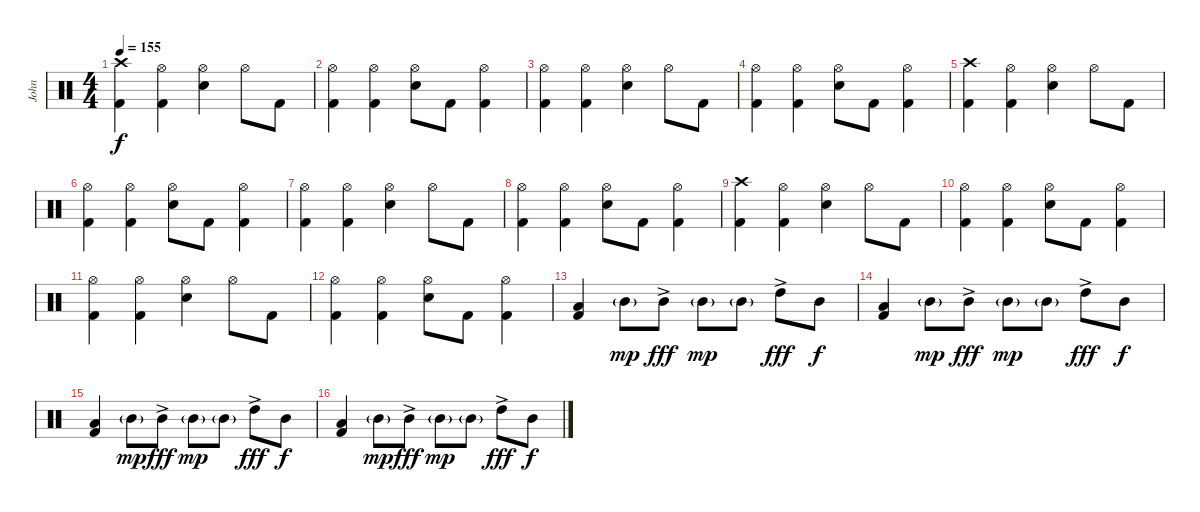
\track ("John" "John") {instrument percussion}
\staff {score}
\articulation defaults
\ts (4 4)
\tempo 155
\clef neutral
\ks c
("Crash high (hit)" "Kick (hit) 2").4{dy f} ("Hi-Hat (open)" "Kick (hit) 2").4 ("Hi-Hat (open)" "Electric Snare (hit)").4 "Hi-Hat (open)".8 "Kick (hit) 2".8 |
("Hi-Hat (open)" "Kick (hit) 2").4 ("Hi-Hat (open)" "Kick (hit) 2").4 ("Hi-Hat (open)" "Electric Snare (hit)").8 "Kick (hit) 2".8 ("Hi-Hat (open)" "Kick (hit) 2").4 |
("Hi-Hat (open)" "Kick (hit) 2").4 ("Hi-Hat (open)" "Kick (hit) 2").4 ("Hi-Hat (open)" "Electric Snare (hit)").4 "Hi-Hat (open)".8 "Kick (hit) 2".8 |
("Hi-Hat (open)" "Kick (hit) 2").4 ("Hi-Hat (open)" "Kick (hit) 2").4 ("Hi-Hat (open)" "Electric Snare (hit)").8 "Kick (hit) 2".8 ("Hi-Hat (open)" "Kick (hit) 2").4 |
("Crash high (hit)" "Kick (hit) 2").4 ("Hi-Hat (open)" "Kick (hit) 2").4 ("Hi-Hat (open)" "Electric Snare (hit)").4 "Hi-Hat (open)".8 "Kick (hit) 2".8 |
("Hi-Hat (open)" "Kick (hit) 2").4 ("Hi-Hat (open)" "Kick (hit) 2").4 ("Hi-Hat (open)" "Electric Snare (hit)").8 "Kick (hit) 2".8 ("Hi-Hat (open)" "Kick (hit) 2").4 |
("Hi-Hat (open)" "Kick (hit) 2").4 ("Hi-Hat (open)" "Kick (hit) 2").4 ("Hi-Hat (open)" "Electric Snare (hit)").4 "Hi-Hat (open)".8 "Kick (hit) 2".8 |
("Hi-Hat (open)" "Kick (hit) 2").4 ("Hi-Hat (open)" "Kick (hit) 2").4 ("Hi-Hat (open)" "Electric Snare (hit)").8 "Kick (hit) 2".8 ("Hi-Hat (open)" "Kick (hit) 2").4 |
("Crash high (hit)" "Kick (hit) 2").4 ("Hi-Hat (open)" "Kick (hit) 2").4 ("Hi-Hat (open)" "Electric Snare (hit)").4 "Hi-Hat (open)".8 "Kick (hit) 2".8 |
("Hi-Hat (open)" "Kick (hit) 2").4 ("Hi-Hat (open)" "Kick (hit) 2").4 ("Hi-Hat (open)" "Electric Snare (hit)").8 "Kick (hit) 2".8 ("Hi-Hat (open)" "Kick (hit) 2").4 |
("Hi-Hat (open)" "Kick (hit) 2").4 ("Hi-Hat (open)" "Kick (hit) 2").4 ("Hi-Hat (open)" "Electric Snare (hit)").4 "Hi-Hat (open)".8 "Kick (hit) 2".8 |
("Hi-Hat (open)" "Kick (hit) 2").4 ("Hi-Hat (open)" "Kick (hit) 2").4 ("Hi-Hat (open)" "Electric Snare (hit)").8 "Kick (hit) 2".8 ("Hi-Hat (open)" "Kick (hit) 2").4 |
("Low Floor Tom (hit)" "Kick (hit) 2").4 "Mid Tom (hit)"{g}.8{dy mp} "Mid Tom (hit)"{ac}.8{dy fff} "Mid Tom (hit)"{g}.8{dy mp} "Mid Tom (hit)"{g}.8 "High Tom (hit)"{ac}.8{dy fff} "Mid Tom (hit)".8{dy f} |
("Low Floor Tom (hit)" "Kick (hit) 2").4 "Mid Tom (hit)"{g}.8{dy mp} "Mid Tom (hit)"{ac}.8{dy fff} "Mid Tom (hit)"{g}.8{dy mp} "Mid Tom (hit)"{g}.8 "High Tom (hit)"{ac}.8{dy fff} "Mid Tom (hit)".8{dy f} |
("Low Floor Tom (hit)" "Kick (hit) 2").4 "Mid Tom (hit)"{g}.8{dy mp} "Mid Tom (hit)"{ac}.8{dy fff} "Mid Tom (hit)"{g}.8{dy mp} "Mid Tom (hit)"{g}.8 "High Tom (hit)"{ac}.8{dy fff} "Mid Tom (hit)".8{dy f} |
("Low Floor Tom (hit)" "Kick (hit) 2").4 "Mid Tom (hit)"{g}.8{dy mp} "Mid Tom (hit)"{ac}.8{dy fff} "Mid Tom (hit)"{g}.8{dy mp} "Mid Tom (hit)"{g}.8 "High Tom (hit)"{ac}.8{dy fff} "Mid Tom (hit)".8{dy f}
